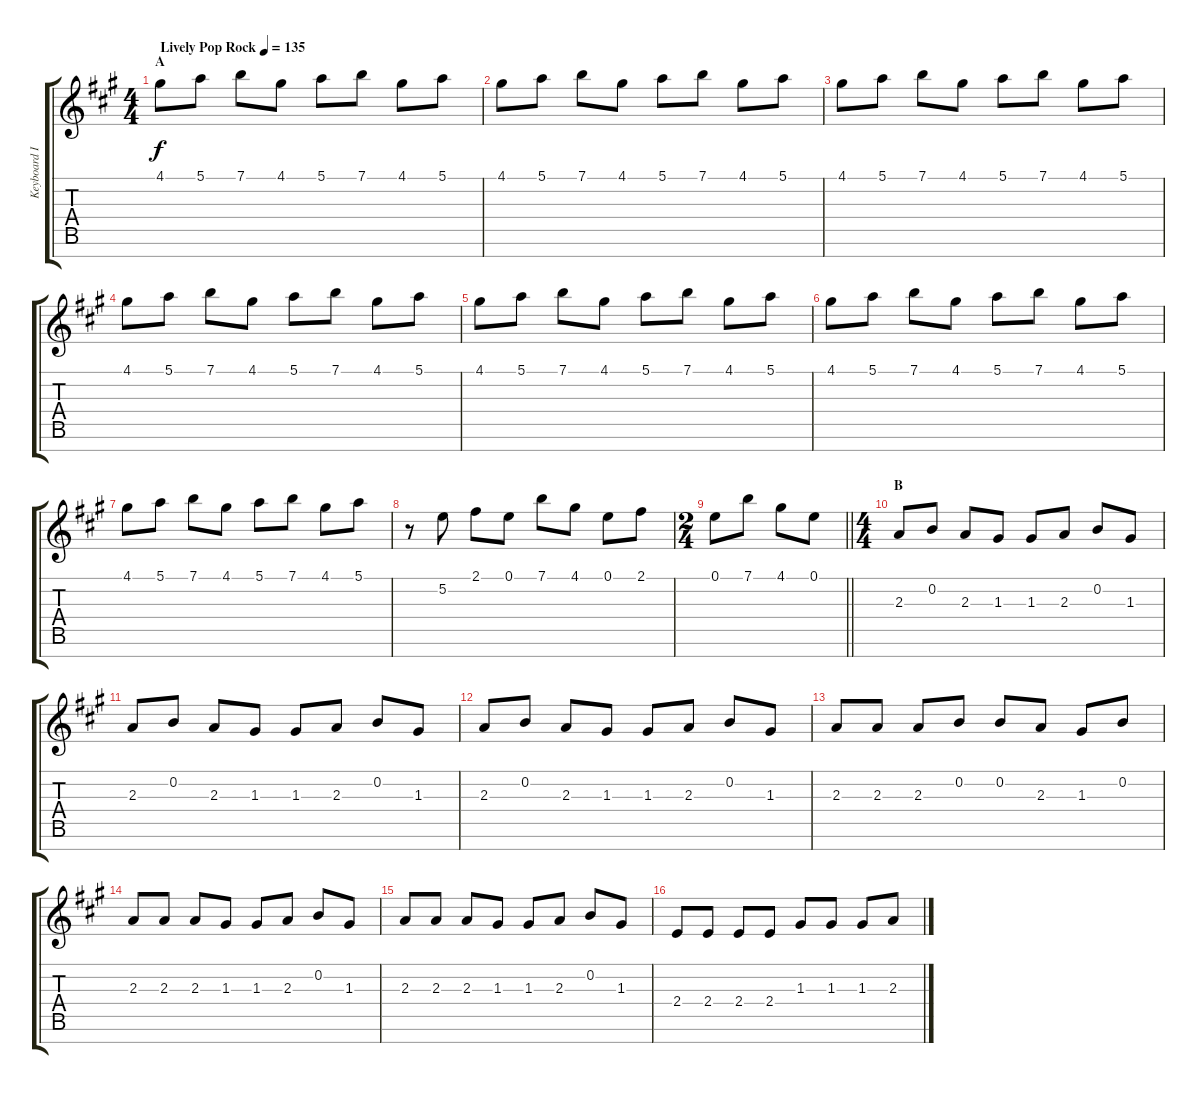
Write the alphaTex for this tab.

\track ("Keyboard I" "Keyboard I") {instrument lead2sawtooth}
\staff {score tabs}
\tuning (E5 B4 G4 D4 A3 E3 B2) {hide}
\ts (4 4)
\section ("" "A")
\tempo (135 "Lively Pop Rock")
\clef g2
\ks a
4.1.8{dy f instrument lead2sawtooth} 5.1.8 7.1.8 4.1.8 5.1.8 7.1.8 4.1.8 5.1.8 |
4.1.8 5.1.8 7.1.8 4.1.8 5.1.8 7.1.8 4.1.8 5.1.8 |
4.1.8 5.1.8 7.1.8 4.1.8 5.1.8 7.1.8 4.1.8 5.1.8 |
4.1.8 5.1.8 7.1.8 4.1.8 5.1.8 7.1.8 4.1.8 5.1.8 |
4.1.8 5.1.8 7.1.8 4.1.8 5.1.8 7.1.8 4.1.8 5.1.8 |
4.1.8 5.1.8 7.1.8 4.1.8 5.1.8 7.1.8 4.1.8 5.1.8 |
4.1.8 5.1.8 7.1.8 4.1.8 5.1.8 7.1.8 4.1.8 5.1.8 |
r.8 5.2.8 2.1.8 0.1.8 7.1.8 4.1.8 0.1.8 2.1.8 |
\ts (2 4)
\barLineRight lightlight
0.1.8 7.1.8 4.1.8 0.1.8 |
\ts (4 4)
\section ("" "B")
2.3.8 0.2.8 2.3.8 1.3.8 1.3.8 2.3.8 0.2.8 1.3.8 |
2.3.8 0.2.8 2.3.8 1.3.8 1.3.8 2.3.8 0.2.8 1.3.8 |
2.3.8 0.2.8 2.3.8 1.3.8 1.3.8 2.3.8 0.2.8 1.3.8 |
2.3.8 2.3.8 2.3.8 0.2.8 0.2.8 2.3.8 1.3.8 0.2.8 |
2.3.8 2.3.8 2.3.8 1.3.8 1.3.8 2.3.8 0.2.8 1.3.8 |
2.3.8 2.3.8 2.3.8 1.3.8 1.3.8 2.3.8 0.2.8 1.3.8 |
2.4.8 2.4.8 2.4.8 2.4.8 1.3.8 1.3.8 1.3.8 2.3.8
